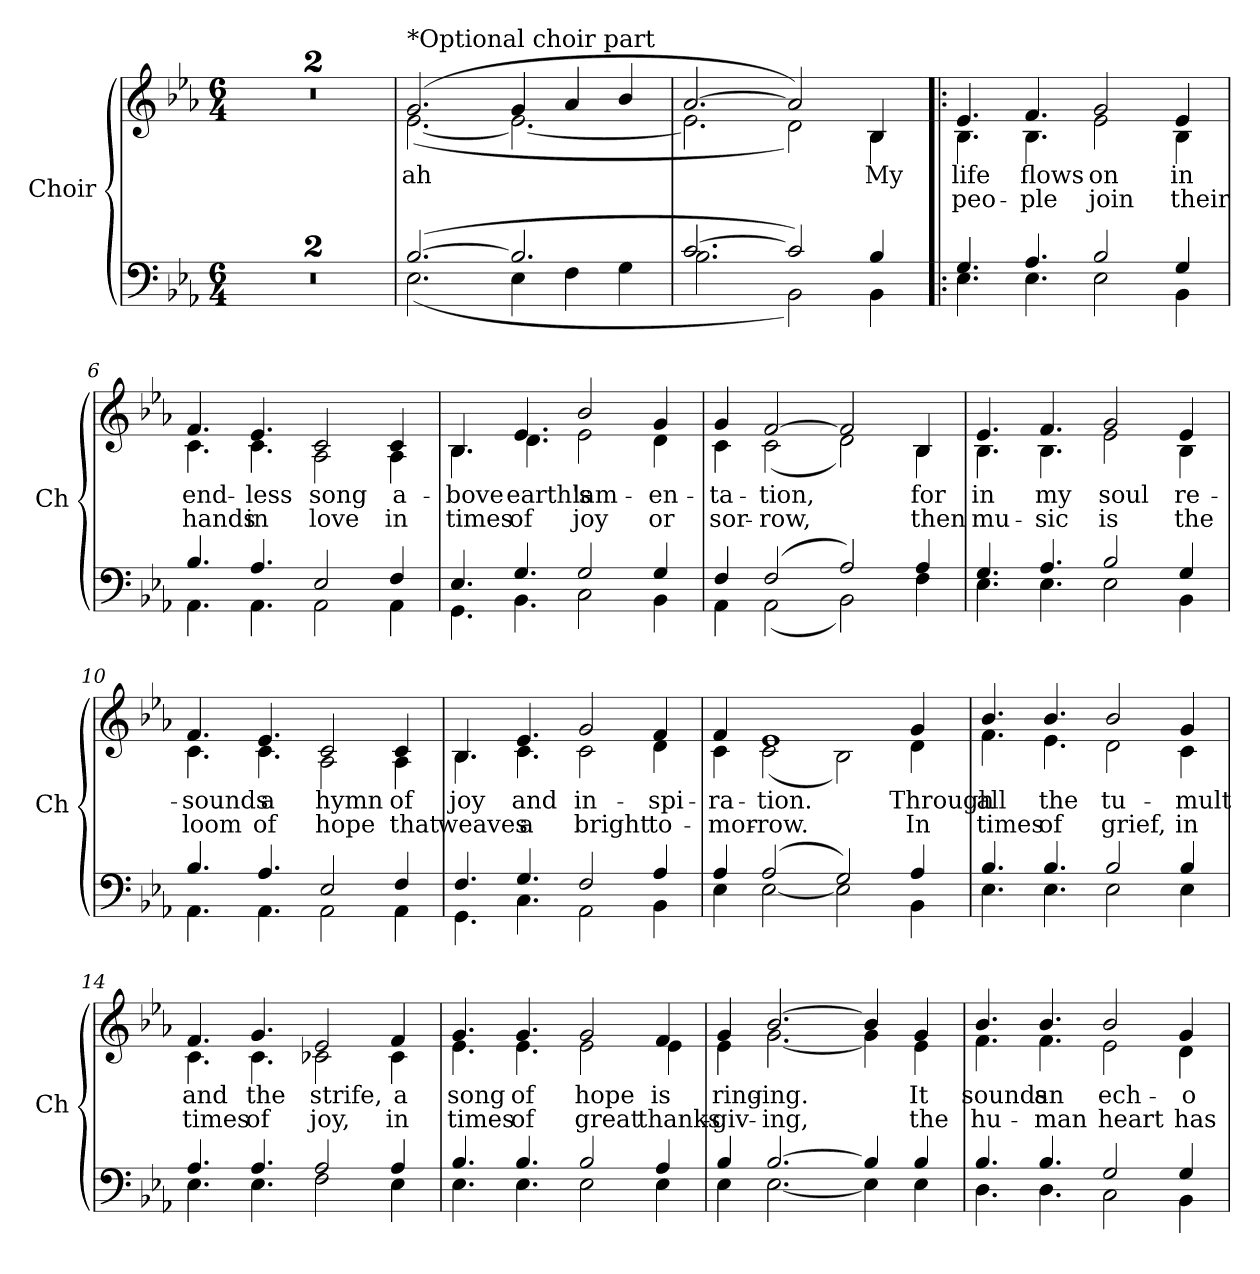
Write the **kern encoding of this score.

**kern	**kern	**text	**text
*part2	*part1	*part1	*part1
*staff2	*staff1	*staff1	*staff1
*I"Choir	*I"Choir	*	*
*I'Ch	*I'Ch	*	*
*clefF4	*clefG2	*	*
*k[b-e-a-]	*k[b-e-a-]	*	*
*M6/4	*M6/4	*	*
=1	=1	=1	=1
1.r	1.r	.	.
=2	=2	=2	=2
1.r	1.r	.	.
=3	=3	=3	=3
*^	*^	*	*
!	!	!LO:TX:t=*Optional choir part	!	!	!
(>[2.B-/	(<2.E-\	(>2.g/	(<[2.e-\	ah	.
2.B-/]	4E-\	4g/	2.e-\_	.	.
.	4F\	4a-/	.	.	.
.	4G\	4b-/	.	.	.
=4	=4	=4	=4	=4	=4
[2.c/	2.B-\	[2.a-/	2.e-\]	.	.
2c/])	2BB-\)	2a-/])	2d\)	.	.
4B-/	4BB-\	4B-/	4B-\	My	.
!!LO:LB:g=z	!!
=5!|:	=5!|:	=5!|:	=5!|:	=5!|:	=5!|:
4.G/	4.E-\	4.e-/	4.B-\	life	peo-
4.A-/	4.E-\	4.f/	4.B-\	flows	-ple
2B-/	2E-\	2g/	2e-\	on	join
4G/	4BB-\	4e-/	4B-\	in	their
=6	=6	=6	=6	=6	=6
4.B-/	4.AA-\	4.f/	4.c\	end-	hands
4.A-/	4.AA-\	4.e-/	4.c\	-less	in
2E-/	2AA-\	2c/	2A-\	song	love
4F/	4AA-\	4c/	4A-\	a-	in
=7	=7	=7	=7	=7	=7
4.E-/	4.GG\	4.B-/	4.B-\	-bove	times
4.G/	4.BB-\	4.e-/	4.d\	earth's	of
2G/	2C\	2b-/	2e-\	lam-	joy
4G/	4BB-\	4g/	4d\	-en-	or
=8	=8	=8	=8	=8	=8
4F/	4AA-\	4g/	4c\	-ta-	sor-
(>2F/	(<2AA-\	[2f	(<2c\	-tion,	-row,
2A-/)	2BB-\)	2f]	2d\)	.	.
4A-/	4F\	4B-/	4B-\	for	then
!!LO:LB:g=z	!!
=9	=9	=9	=9	=9	=9
4.G/	4.E-\	4.e-/	4.B-\	in	mu-
4.A-/	4.E-\	4.f/	4.B-\	my	-sic
2B-/	2E-\	2g/	2e-\	soul	is
4G/	4BB-\	4e-/	4B-\	re-	the
=10	=10	=10	=10	=10	=10
4.B-/	4.AA-\	4.f/	4.c\	-sounds	loom
4.A-/	4.AA-\	4.e-/	4.c\	a	of
2E-/	2AA-\	2c/	2A-\	hymn	hope
4F/	4AA-\	4c/	4A-\	of	that
=11	=11	=11	=11	=11	=11
4.F/	4.GG\	4.B-/	4.B-\	joy	weaves
4.G/	4.C\	4.e-/	4.c\	and	a
2F/	2AA-\	2g/	2c\	in-	bright
4A-/	4BB-\	4f/	4d\	-spi-	to-
=12	=12	=12	=12	=12	=12
4A-/	4E-\	4f/	4c\	-ra-	-mor-
(>2A-/	[2E-\	1e-	(<2c\	-tion.	-row.
2G/)	2E-\]	.	2B-\)	.	.
4A-/	4BB-\	4g/	4d\	Through	In
!!LO:PB:g=z	!!
=13	=13	=13	=13	=13	=13
4.B-/	4.E-\	4.b-/	4.f\	all	times
4.B-/	4.E-\	4.b-/	4.e-\	the	of
2B-/	2E-\	2b-/	2d\	tu-	grief,
4B-/	4E-\	4g/	4c\	-mult	in
=14	=14	=14	=14	=14	=14
4.A-/	4.E-\	4.f/	4.c\	and	times
4.A-/	4.E-\	4.g/	4.c\	the	of
2A-/	2F\	2e-/	2c-X\	strife,	joy,
4A-/	4E-\	4f/	4c-\	a	in
=15	=15	=15	=15	=15	=15
4.B-/	4.E-\	4.g/	4.e-\	song	times
4.B-/	4.E-\	4.g/	4.e-\	of	of
2B-/	2E-\	2g/	2e-\	hope	great
4A-/	4E-\	4f/	4e-\	is	thanks-
=16	=16	=16	=16	=16	=16
4B-/	4E-\	4g/	4e-\	ring-	-giv-
[2.B-/	[2.E-\	[2.b-/	[2.g\	-ing.	-ing,
4B-/]	4E-\]	4b-/]	4g\]	.	.
4B-/	4E-\	4g/	4e-\	It	the
!!LO:LB:g=z	!!
=17	=17	=17	=17	=17	=17
4.B-/	4.D\	4.b-/	4.f\	sounds	hu-
4.B-/	4.D\	4.b-/	4.f\	an	-man
2G/	2C\	2b-/	2e-\	ech-	heart
4G/	4BB-\	4g/	4d\	-o	has
*v	*v	*	*	*	*
*	*v	*v	*	*
=	=	=	=
*-	*-	*-	*-
